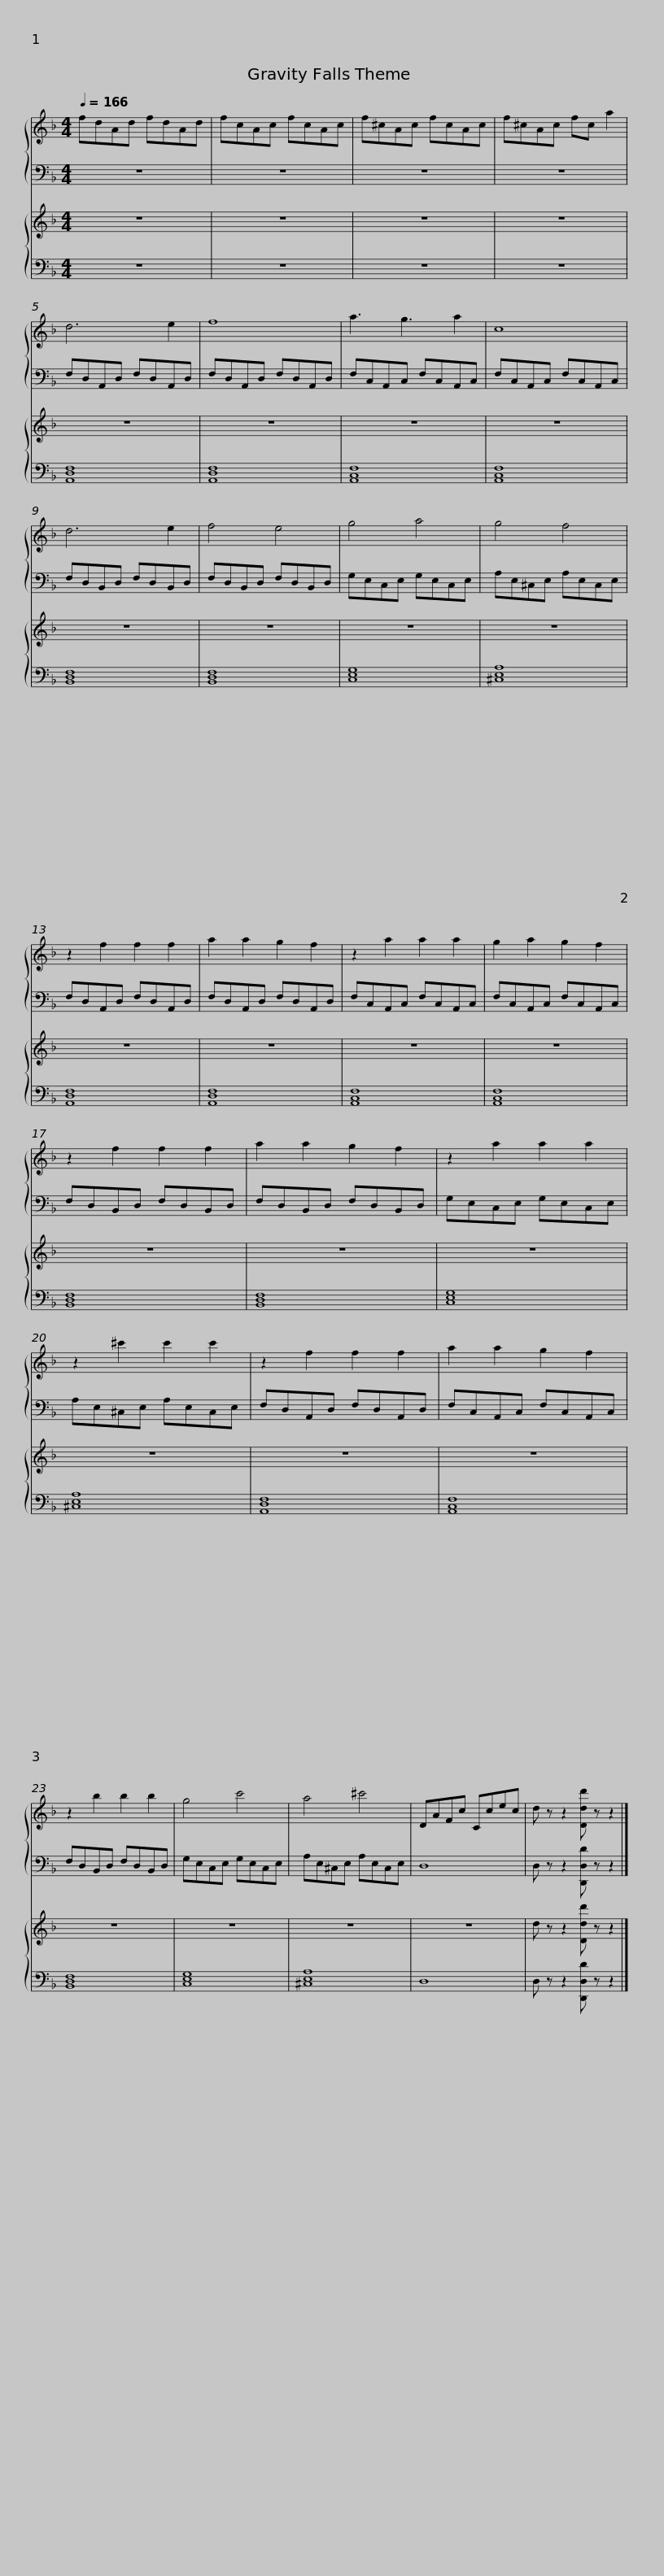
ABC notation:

X:1
%%score { 1 | 2 } { 3 | 4 }
L:1/8
Q:1/4=166
M:4/4
I:linebreak $
K:F
V:1 treble
V:2 bass
V:3 treble
V:4 bass
V:1
 fdAd fdAd | fcAc fcAc | f^cAc fcAc | f^cAc fc a2 |$ d6 e2 | %5
 f8 | a3 g3 a2 | c8 | d6 e2 |$ f4 e4 | %10
 g4 a4 | g4 f4 | z2 f2 f2 f2 | a2 a2 g2 f2 |$ z2 a2 a2 a2 | %15
 g2 a2 g2 f2 | z2 f2 f2 f2 | a2 a2 g2 f2 | z2 a2 a2 a2 |$ z2 ^c'2 c'2 c'2 | %20
 z2 f2 f2 f2 | a2 a2 g2 f2 | z2 b2 b2 b2 | g4 c'4 |$ a4 ^c'4 | %25
 DAFc Ccec | d z z2 [Ddd'] z z2 |] %27
V:2
 z8 | z8 | z8 | z8 |$ F,D,A,,D, F,D,A,,D, | %5
 F,D,A,,D, F,D,A,,D, | F,C,A,,C, F,C,A,,C, | F,C,A,,C, F,C,A,,C, | F,D,B,,D, F,D,B,,D, |$ F,D,B,,D, F,D,B,,D, | %10
 G,E,C,E, G,E,C,E, | A,E,^C,E, A,E,C,E, | F,D,A,,D, F,D,A,,D, | F,D,A,,D, F,D,A,,D, |$ F,C,A,,C, F,C,A,,C, | %15
 F,C,A,,C, F,C,A,,C, | F,D,B,,D, F,D,B,,D, | F,D,B,,D, F,D,B,,D, | G,E,C,E, G,E,C,E, |$ A,E,^C,E, A,E,C,E, | %20
 F,D,A,,D, F,D,A,,D, | F,C,A,,C, F,C,A,,C, | F,D,B,,D, F,D,B,,D, | G,E,C,E, G,E,C,E, |$ A,E,^C,E, A,E,C,E, | %25
 D,8 | D, z z2 [D,,D,D] z z2 |] %27
V:3
 z8 | z8 | z8 | z8 |$ z8 | %5
 z8 | z8 | z8 | z8 |$ z8 | %10
 z8 | z8 | z8 | z8 |$ z8 | %15
 z8 | z8 | z8 | z8 |$ z8 | %20
 z8 | z8 | z8 | z8 |$ z8 | %25
 z8 | d z z2 [Ddd'] z z2 |] %27
V:4
 z8 | z8 | z8 | z8 |$ [A,,D,F,]8 | %5
 [A,,D,F,]8 | [A,,C,F,]8 | [A,,C,F,]8 | [B,,D,F,]8 |$ [B,,D,F,]8 | %10
 [C,E,G,]8 | [^C,E,A,]8 | [A,,D,F,]8 | [A,,D,F,]8 |$ [A,,C,F,]8 | %15
 [A,,C,F,]8 | [B,,D,F,]8 | [B,,D,F,]8 | [C,E,G,]8 |$ [^C,E,A,]8 | %20
 [A,,D,F,]8 | [A,,C,F,]8 | [B,,D,F,]8 | [C,E,G,]8 |$ [^C,E,A,]8 | %25
 D,8 | D, z z2 [D,,D,D] z z2 |] %27
